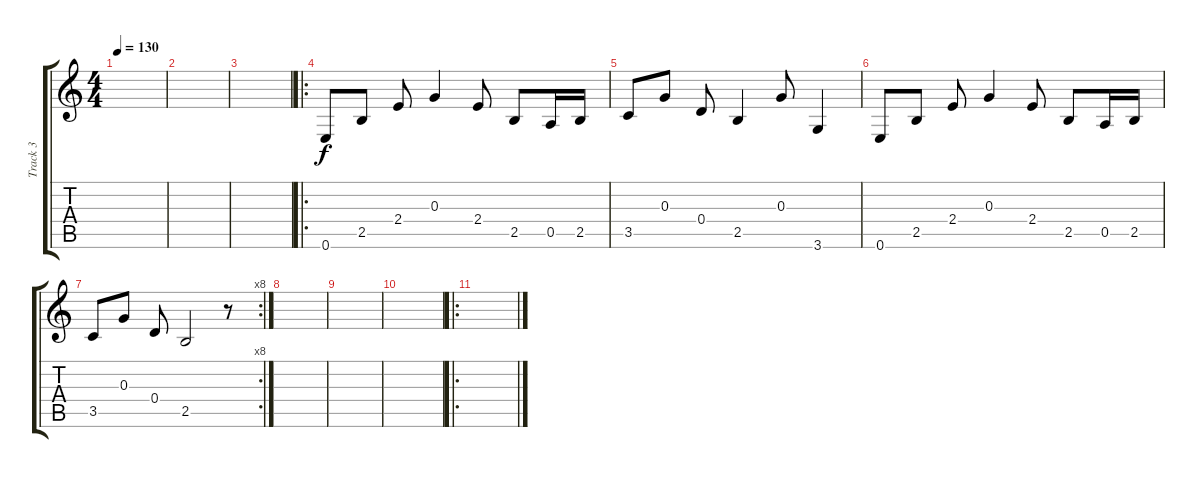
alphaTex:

\track ("Track 3" "Track 3") {instrument acousticguitarsteel}
\staff {score tabs}
\tuning (E4 B3 G3 D3 A2 E2) {hide}
\ts (4 4)
\tempo 130
\clef g2
\ks c
|
|
|
\ro
0.6.8 2.5.8 2.4.8 0.3.4 2.4.8 2.5.8 0.5.16 2.5.16 |
3.5.8 0.3.8 0.4.8 2.5.4 0.3.8 3.6.4 |
0.6.8 2.5.8 2.4.8 0.3.4 2.4.8 2.5.8 0.5.16 2.5.16 |
\rc 8
3.5.8 0.3.8 0.4.8 2.5.2 r.8 |
|
|
|
\ro
